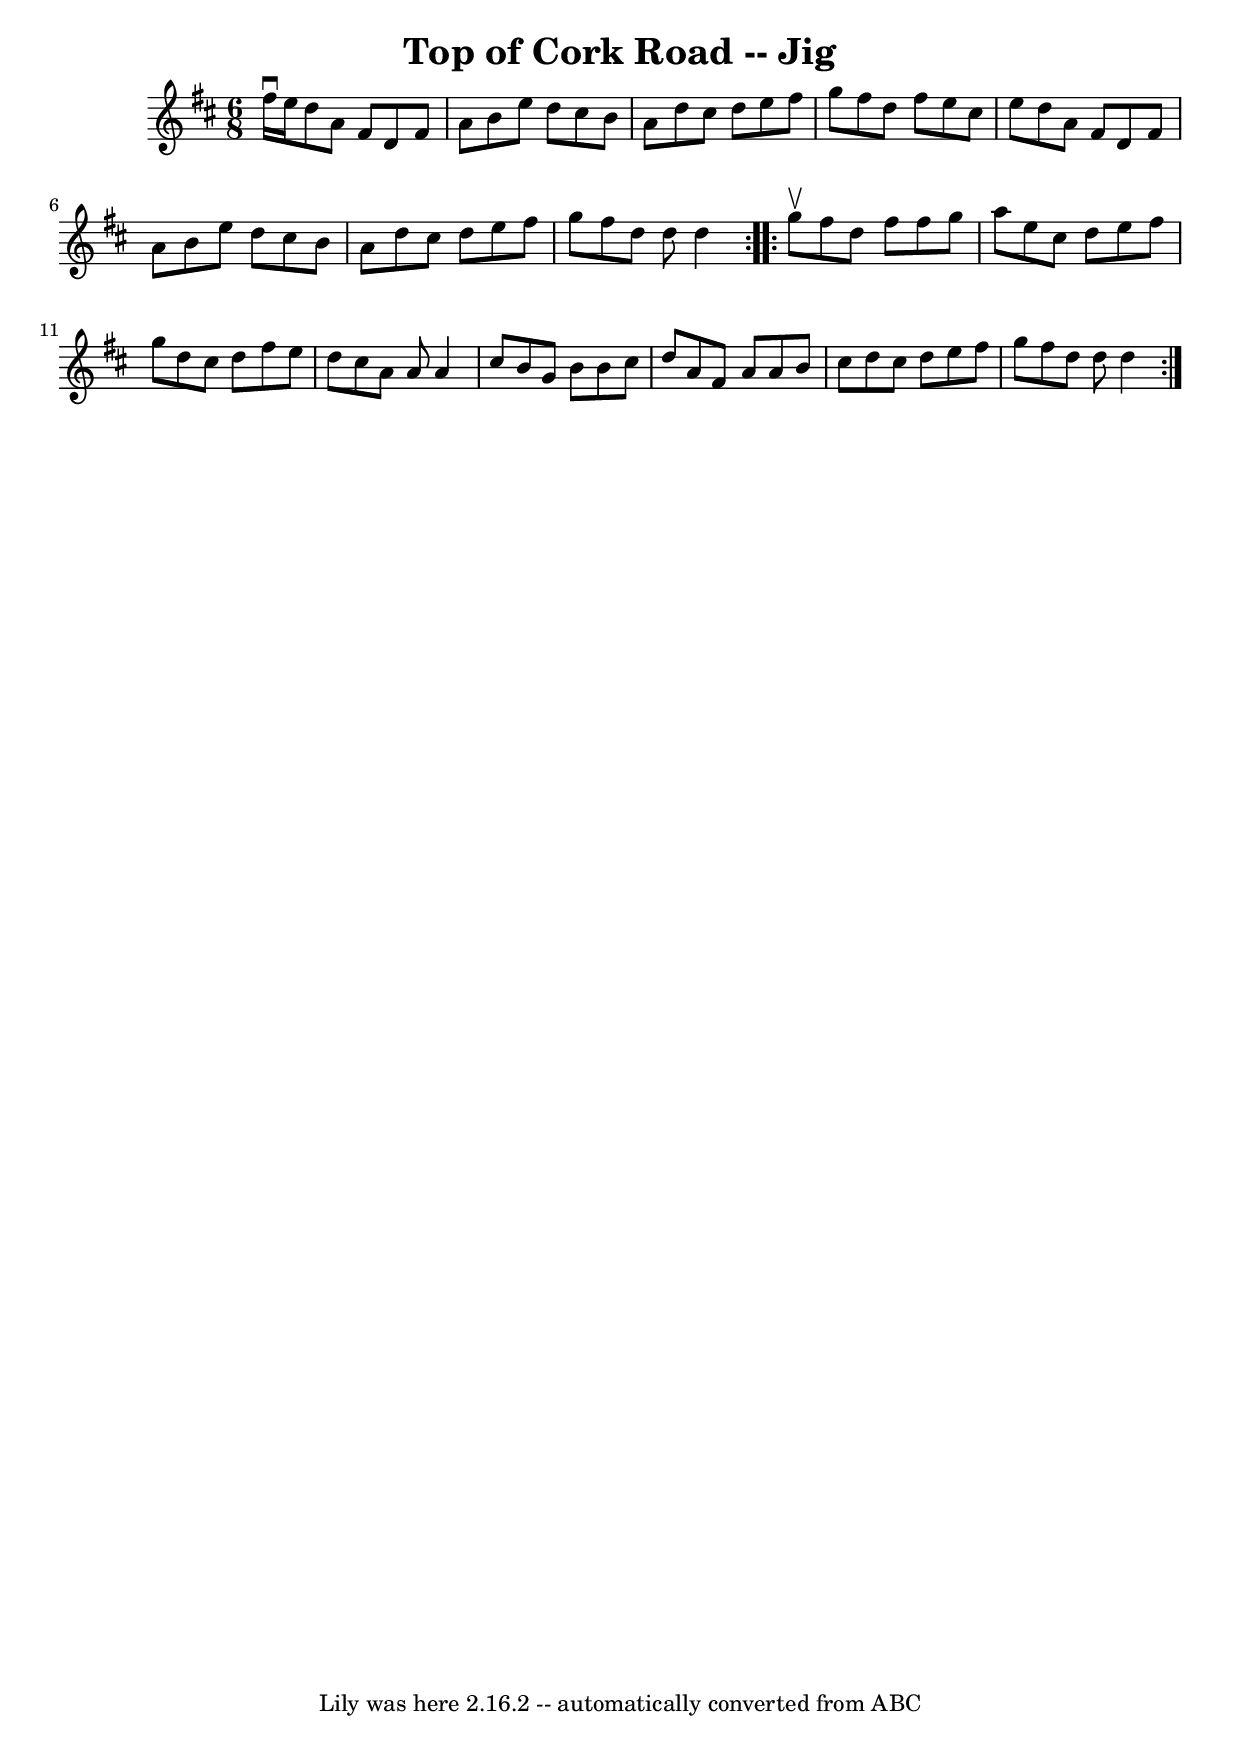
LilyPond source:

\version "2.16.2"
\include "Mammoth.ily"
\header {
  %% book = "Ryan's Mammoth Collection"
 crossRefNumber = "1"
 footnotes = "\\\\85 439"
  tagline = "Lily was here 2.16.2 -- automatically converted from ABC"
  title = "Top of Cork Road -- Jig"

}
voicedefault =  {



  \repeat volta 2 {

    \time 6/8 
    \key d \major fs''16^\downbow e''16   |
 d''8 a'8 fs'8 d'8 fs'8 a'8     |
 b'8 e''8 d''8 cs''8 b'8 a'8     |
 d''8 cs''8 d''8 e''8 fs''8 g''8     |
 fs''8 d''8 fs''8 e''8 cs''8 e''8    |
 d''8 a'8 fs'8 d'8 fs'8 a'8     |
 b'8 e''8 d''8 cs''8 b'8 a'8     |
 d''8 cs''8 d''8 e''8 fs''8 g''8     |
 fs''8 d''8 d''8 d''4  
  }     
  \repeat volta 2 {
 g''8^\upbow  |
 fs''8 d''8 fs''8 fs''8 g''8 a''8     |
 e''8 cs''8 d''8 e''8 fs''8 g''8    |
 d''8 cs''8 d''8 fs''8 e''8 d''8     |
 cs''8 a'8 a'8 a'4 cs''8     |
 b'8 g'8 b'8 b'8 cs''8 d''8     |
 a'8 fs'8 a'8 a'8 b'8 cs''8    |
 d''8 cs''8 d''8 e''8 fs''8 g''8     |
 fs''8 d''8 d''8   
 d''4  
  }   

}

\score{
  <<

    \context Staff="default"
    {
      \voicedefault 
      
    }

  >>
  \layout {
    
  }
  \midi {
  }

}
